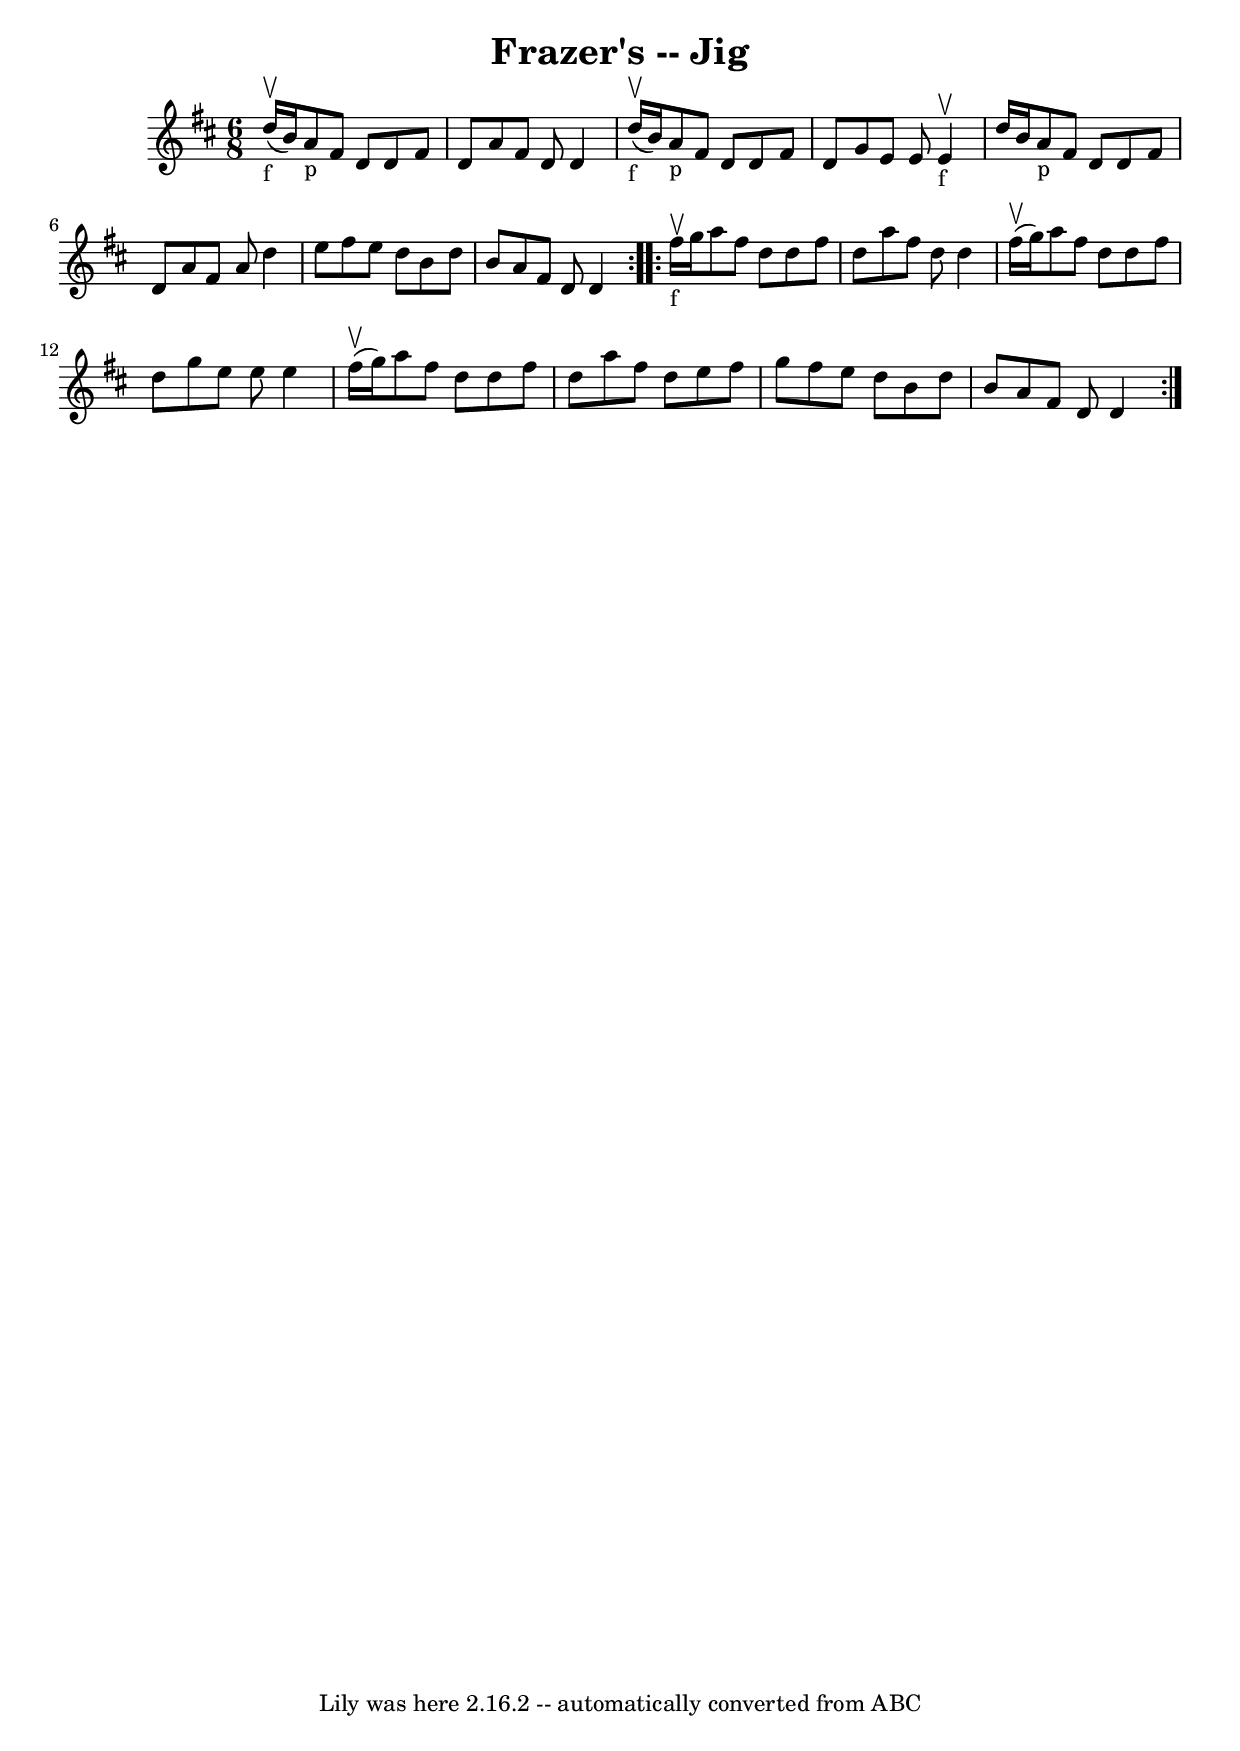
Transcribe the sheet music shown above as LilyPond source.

\version "2.7.40"
\include "Mammoth.ily"
\header {
	%% book = "Ryan's Mammoth Collection"
	crossRefNumber = "1"
	footnotes = ""
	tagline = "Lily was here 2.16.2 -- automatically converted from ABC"
	title = "Frazer's -- Jig"
}
voicedefault =  {
\set Score.defaultBarType = "empty"

\repeat volta 2 {
\time 6/8 \key d \major d''16_"f"^\upbow(b'16) |
 a'8_"p"   
fis'8 d'8 d'8 fis'8 d'8  |
 a'8 fis'8 d'8 d'4      
d''16_"f"^\upbow(b'16) |
 a'8_"p" fis'8 d'8 d'8    
fis'8 d'8  |
 g'8 e'8 e'8 e'4_"f"^\upbow d''16 b'16 
 |
 a'8_"p" fis'8 d'8 d'8 fis'8 d'8  |
 a'8  
 fis'8 a'8 d''4 e''8  |
 fis''8 e''8 d''8 b'8    
d''8 b'8  |
 a'8 fis'8 d'8 d'4  } \repeat volta 2 {       
fis''16_"f"^\upbow g''16  |
 a''8 fis''8 d''8 d''8    
fis''8 d''8  |
 a''8 fis''8 d''8 d''4 fis''16^\upbow(
g''16) |
 a''8 fis''8 d''8 d''8 fis''8 d''8  |
 
 g''8 e''8 e''8 e''4 fis''16^\upbow(g''16) |
     
a''8 fis''8 d''8 d''8 fis''8 d''8  |
 a''8 fis''8    
d''8 e''8 fis''8 g''8  |
 fis''8 e''8 d''8 b'8    
d''8 b'8  |
 a'8 fis'8 d'8 d'4  }   
}

\score{
    <<

	\context Staff="default"
	{
	    \voicedefault 
	}

    >>
	\layout {
	}
	\midi {}
}
